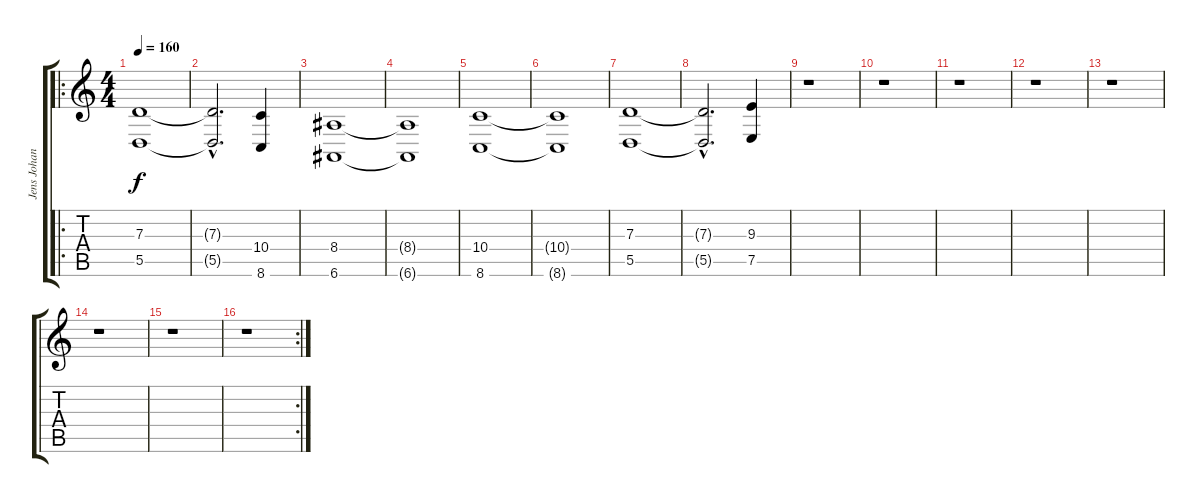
\track ("Jens Johansson (Keyboard 2)" "Jens Johan") {instrument clavinet}
\staff {score tabs}
\tuning (E4 B3 G3 D3 A2 E2) {hide}
\ro
\ts (4 4)
\tempo 160
\clef g2
\ks c
(7.3 5.5).1{dy f} |
(7.3{hac t} 5.5{hac t}).2{d} (10.4 8.6).4 |
(8.4 6.6).1 |
(8.4{t} 6.6{t}).1 |
(10.4 8.6).1 |
(10.4{t} 8.6{t}).1 |
(7.3 5.5).1 |
(7.3{hac t} 5.5{hac t}).2{d} (9.3 7.5).4 |
r.1 |
r.1 |
r.1 |
r.1 |
r.1 |
r.1 |
r.1 |
\rc 2
r.1
